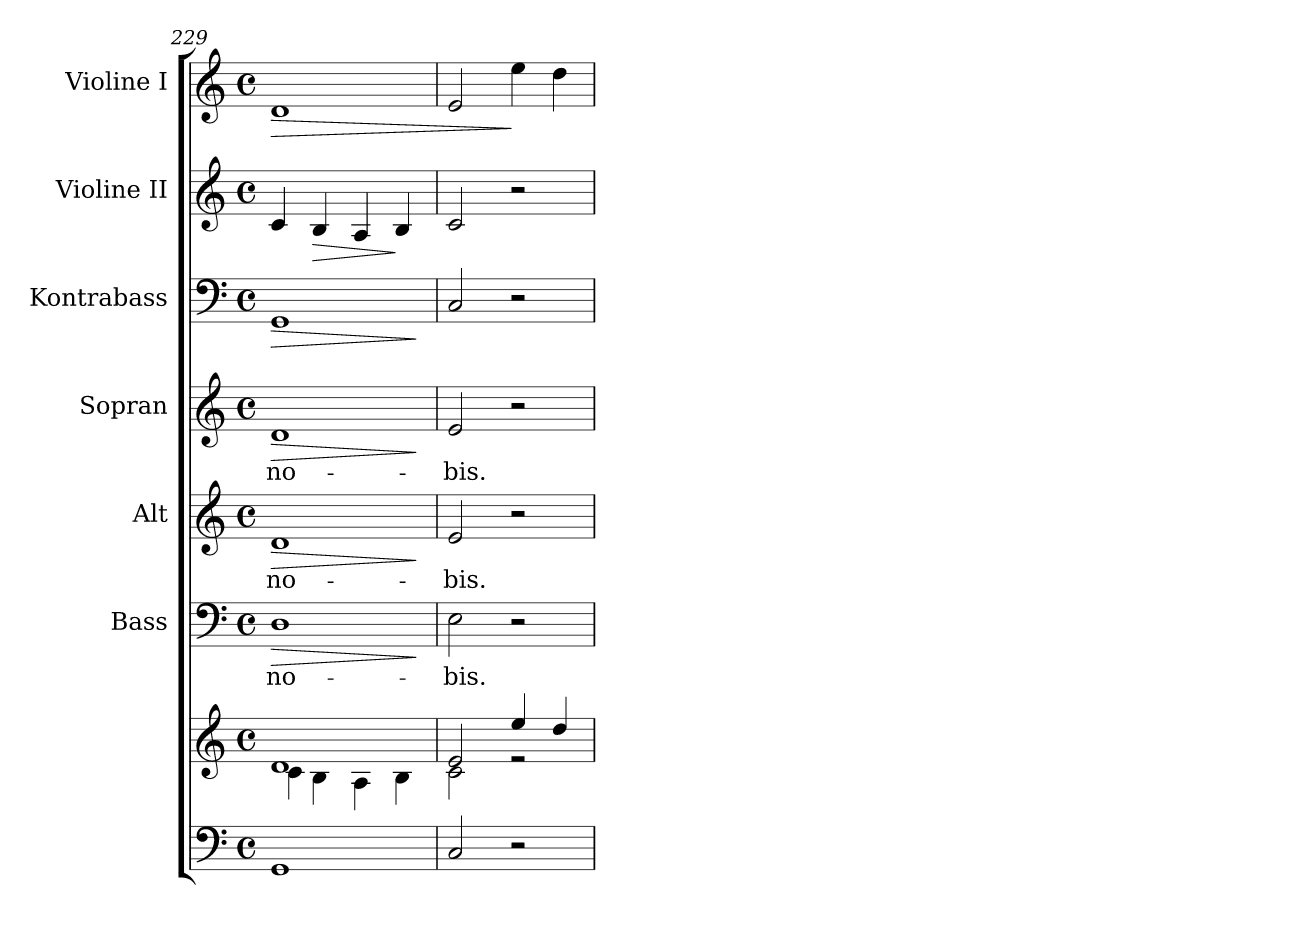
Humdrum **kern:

**kern	**kern	**kern	**text	**dynam	**kern	**text	**dynam	**kern	**text	**dynam	**kern	**dynam	**kern	**dynam	**kern	**dynam
*part7	*part7	*part6	*part6	*part6	*part5	*part5	*part5	*part4	*part4	*part4	*part3	*part3	*part2	*part2	*part1	*part1
*staff8	*staff7	*staff6	*staff6	*staff6	*staff5	*staff5	*staff5	*staff4	*staff4	*staff4	*staff3	*staff3	*staff2	*staff2	*staff1	*staff1
*	*	*I"Bass	*	*	*I"Alt	*	*	*I"Sopran	*	*	*I"Kontrabass	*	*I"Violine II	*	*I"Violine I	*
*	*	*I'B.	*	*	*I'A.	*	*	*I'S.	*	*	*I'Kb.	*	*I'Vl. II	*	*I'Vl. I	*
*clefF4	*clefG2	*clefF4	*	*	*clefG2	*	*	*clefG2	*	*	*clefF4	*	*clefG2	*	*clefG2	*
*	*	*	*	*	*	*	*	*	*	*	*ITrd7c12	*	*	*	*	*
*k[]	*k[]	*k[]	*	*	*k[]	*	*	*k[]	*	*	*k[]	*	*k[]	*	*k[]	*
*C:	*C:	*C:	*	*	*C:	*	*	*C:	*	*	*C:	*	*C:	*	*C:	*
*M4/4	*M4/4	*M4/4	*	*	*M4/4	*	*	*M4/4	*	*	*M4/4	*	*M4/4	*	*M4/4	*
*met(c)	*met(c)	*met(c)	*	*	*met(c)	*	*	*met(c)	*	*	*met(c)	*	*met(c)	*	*met(c)	*
=229	=229	=229	=229	=229	=229	=229	=229	=229	=229	=229	=229	=229	=229	=229	=229	=229
*	*^	*	*	*	*	*	*	*	*	*	*	*	*	*	*	*
!	!	!	!	!LO:LY:b	!LO:HP:b	!	!LO:LY:b	!LO:HP:b	!	!LO:LY:b	!LO:HP:b	!	!LO:HP:b	!	!	!	!LO:HP:b
1GG	1d	4c\	1D	no-	>	1d	no-	>	1d	no-	>	1GGG	>	4c/	.	1d	>
!	!	!	!	!	!	!	!	!	!	!	!	!	!	!	!LO:HP:b	!	!
.	.	4B\	.	.	.	.	.	.	.	.	.	.	.	4B/	>	.	.
.	.	4A\	.	.	.	.	.	.	.	.	.	.	.	4A/	.	.	.
.	.	4B\	.	.	.	.	.	.	.	.	.	.	.	4B/	]	.	.
*	*v	*v	*	*	*	*	*	*	*	*	*	*	*	*	*	*	*
.	.	.	.	]	.	.	]	.	.	]	.	]	.	.	.	.
!!LO:LB:g=z
=230	=230	=230	=230	=230	=230	=230	=230	=230	=230	=230	=230	=230	=230	=230	=230	=230
*	*^	*	*	*	*	*	*	*	*	*	*	*	*	*	*	*
!	!	!	!	!LO:LY:b	!	!	!LO:LY:b	!	!	!LO:LY:b	!	!	!	!	!	!	!
2C/	2e/	2c\	2E\	-bis.	.	2e/	-bis.	.	2e/	-bis.	.	2CC/	.	2c/	.	2e/	.
2r	4ee/	2re	2r	.	.	2r	.	.	2r	.	.	2r	.	2r	.	4ee\	]
.	4dd/	.	.	.	.	.	.	.	.	.	.	.	.	.	.	4dd\	.
*	*v	*v	*	*	*	*	*	*	*	*	*	*	*	*	*	*	*
=	=	=	=	=	=	=	=	=	=	=	=	=	=	=	=	=
*-	*-	*-	*-	*-	*-	*-	*-	*-	*-	*-	*-	*-	*-	*-	*-	*-
